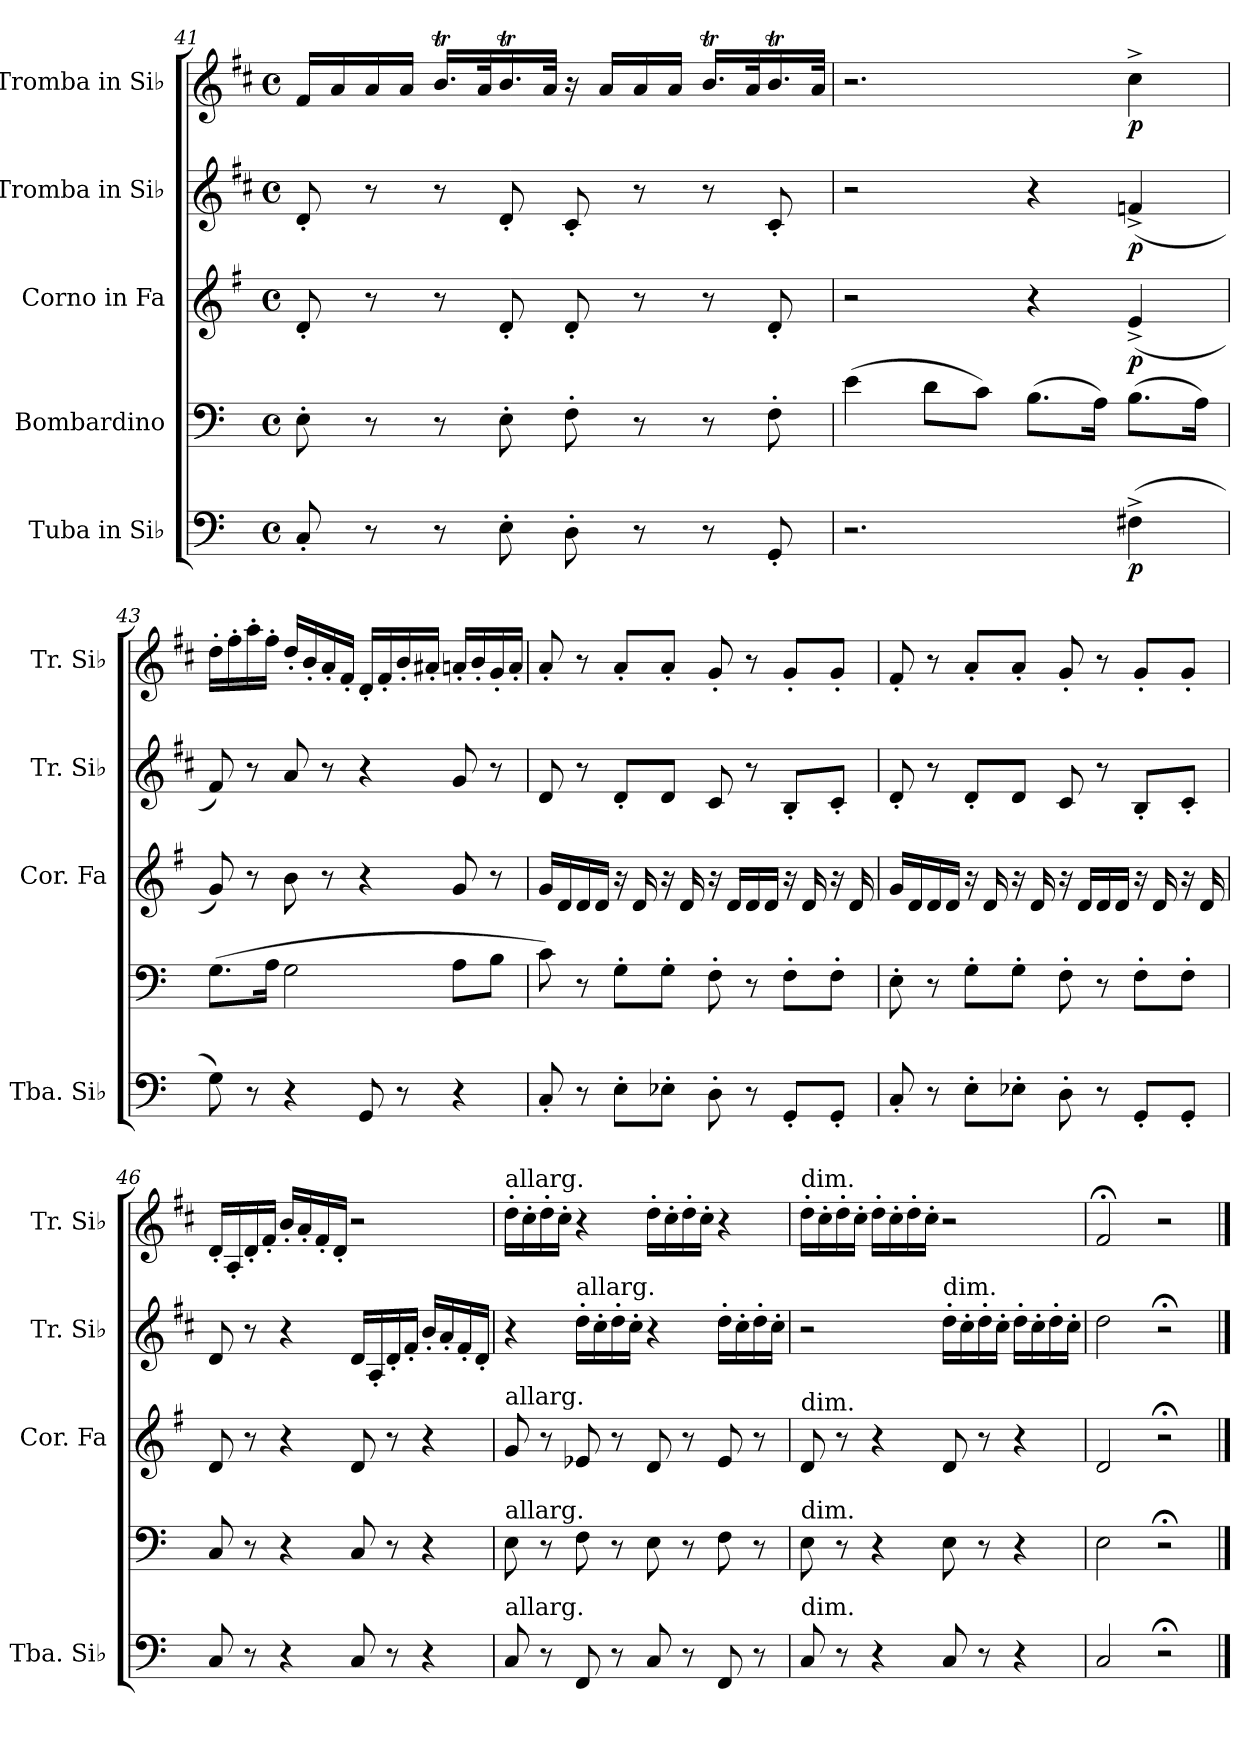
**kern	**dynam	**kern	**kern	**dynam	**kern	**dynam	**kern	**dynam
*part5	*part5	*part4	*part3	*part3	*part2	*part2	*part1	*part1
*staff5	*staff5	*staff4	*staff3	*staff3	*staff2	*staff2	*staff1	*staff1
*I"Tuba in Si♭	*	*I"Bombardino	*I"Corno in Fa	*	*I"Tromba in Si♭	*	*I"Tromba in Si♭	*
*I'Tba. Si♭	*	*	*I'Cor. Fa	*	*I'Tr. Si♭	*	*I'Tr. Si♭	*
*clefF4	*	*clefF4	*clefG2	*	*clefG2	*	*clefG2	*
*	*	*	*ITrd4c7	*	*ITrd1c2	*	*ITrd1c2	*
*k[]	*	*k[]	*k[]	*	*k[]	*	*k[]	*
*M4/4	*	*M4/4	*M4/4	*	*M4/4	*	*M4/4	*
*met(c)	*	*met(c)	*met(c)	*	*met(c)	*	*met(c)	*
=41	=41	=41	=41	=41	=41	=41	=41	=41
8C'/	.	8E'\	8G'/	.	8c'/	.	16e/LL	.
.	.	.	.	.	.	.	16g/	.
8r	.	8r	8r	.	8r	.	16g/	.
.	.	.	.	.	.	.	16g/JJ	.
8r	.	8r	8r	.	8r	.	16.aT/LL	.
.	.	.	.	.	.	.	32g/K	.
8E'\	.	8E'\	8G'/	.	8c'/	.	16.aT/	.
.	.	.	.	.	.	.	32g/JJk	.
8D'\	.	8F'\	8G'/	.	8B'/	.	16r	.
.	.	.	.	.	.	.	16g/LL	.
8r	.	8r	8r	.	8r	.	16g/	.
.	.	.	.	.	.	.	16g/JJ	.
8r	.	8r	8r	.	8r	.	16.aT/LL	.
.	.	.	.	.	.	.	32g/K	.
8GG'/	.	8F'\	8G'/	.	8B'/	.	16.aT/	.
.	.	.	.	.	.	.	32g/JJk	.
!!LO:PB:g=z
=42	=42	=42	=42	=42	=42	=42	=42	=42
2.r	.	(>4e\	2r	.	2r	.	2.r	.
.	.	8d\L	.	.	.	.	.	.
.	.	8c\J)	.	.	.	.	.	.
.	.	(>8.B\L	4r	.	4r	.	.	.
.	.	16A\Jk)	.	.	.	.	.	.
!	!LO:DY:b	!	!	!LO:DY:b	!	!LO:DY:b	!	!LO:DY:b
(>4F#X^\	p	(>8.B\L	(<4A^/	p	(<4e-X^/	p	4b^\	p
.	.	16A\Jk)	.	.	.	.	.	.
=43	=43	=43	=43	=43	=43	=43	=43	=43
8G\)	.	(>8.G\L	8c/)	.	8e/)	.	16cc'\LL	.
.	.	.	.	.	.	.	16ee'\	.
8r	.	.	8r	.	8r	.	16gg'\	.
.	.	16A\Jk	.	.	.	.	16ee'\JJ	.
4r	.	2G\	8e\	.	8g/	.	16cc'/LL	.
.	.	.	.	.	.	.	16a'/	.
.	.	.	8r	.	8r	.	16g'/	.
.	.	.	.	.	.	.	16e'/JJ	.
8GG/	.	.	4r	.	4r	.	16c'/LL	.
.	.	.	.	.	.	.	16e'/	.
8r	.	.	.	.	.	.	16a'/	.
.	.	.	.	.	.	.	16g#X'/JJ	.
4r	.	8A\L	8c/	.	8f/	.	16gn'/LL	.
.	.	.	.	.	.	.	16a'/	.
.	.	8B\J	8r	.	8r	.	16f'/	.
.	.	.	.	.	.	.	16g'/JJ	.
!!LO:LB:g=z
=44	=44	=44	=44	=44	=44	=44	=44	=44
8C'/	.	8c\)	16c/LL	.	8c/	.	8g'/	.
.	.	.	16G/	.	.	.	.	.
8r	.	8r	16G/	.	8r	.	8r	.
.	.	.	16G/JJ	.	.	.	.	.
8E'\L	.	8G'\L	16r	.	8c'/L	.	8g'/L	.
.	.	.	16G/	.	.	.	.	.
8E-X'\J	.	8G'\J	16r	.	8c/J	.	8g'/J	.
.	.	.	16G/	.	.	.	.	.
8D'\	.	8F'\	16r	.	8B/	.	8f'/	.
.	.	.	16G/LL	.	.	.	.	.
8r	.	8r	16G/	.	8r	.	8r	.
.	.	.	16G/JJ	.	.	.	.	.
8GG'/L	.	8F'\L	16r	.	8A'/L	.	8f'/L	.
.	.	.	16G/	.	.	.	.	.
8GG'/J	.	8F'\J	16r	.	8B'/J	.	8f'/J	.
.	.	.	16G/	.	.	.	.	.
=45	=45	=45	=45	=45	=45	=45	=45	=45
8C'/	.	8E'\	16c/LL	.	8c'/	.	8e'/	.
.	.	.	16G/	.	.	.	.	.
8r	.	8r	16G/	.	8r	.	8r	.
.	.	.	16G/JJ	.	.	.	.	.
8E'\L	.	8G'\L	16r	.	8c'/L	.	8g'/L	.
.	.	.	16G/	.	.	.	.	.
8E-X'\J	.	8G'\J	16r	.	8c/J	.	8g'/J	.
.	.	.	16G/	.	.	.	.	.
8D'\	.	8F'\	16r	.	8B/	.	8f'/	.
.	.	.	16G/LL	.	.	.	.	.
8r	.	8r	16G/	.	8r	.	8r	.
.	.	.	16G/JJ	.	.	.	.	.
8GG'/L	.	8F'\L	16r	.	8A'/L	.	8f'/L	.
.	.	.	16G/	.	.	.	.	.
8GG'/J	.	8F'\J	16r	.	8B'/J	.	8f'/J	.
.	.	.	16G/	.	.	.	.	.
!!LO:PB:g=z
=46	=46	=46	=46	=46	=46	=46	=46	=46
8C/	.	8C/	8G/	.	8c/	.	16c'/LL	.
.	.	.	.	.	.	.	16G'/	.
8r	.	8r	8r	.	8r	.	16c'/	.
.	.	.	.	.	.	.	16e'/JJ	.
4r	.	4r	4r	.	4r	.	16a'/LL	.
.	.	.	.	.	.	.	16g'/	.
.	.	.	.	.	.	.	16e'/	.
.	.	.	.	.	.	.	16c'/JJ	.
8C/	.	8C/	8G/	.	16c/LL	.	2r	.
.	.	.	.	.	16G'/	.	.	.
8r	.	8r	8r	.	16c'/	.	.	.
.	.	.	.	.	16e'/JJ	.	.	.
4r	.	4r	4r	.	16a'/LL	.	.	.
.	.	.	.	.	16g'/	.	.	.
.	.	.	.	.	16e'/	.	.	.
.	.	.	.	.	16c'/JJ	.	.	.
=47	=47	=47	=47	=47	=47	=47	=47	=47
!	!	!	!	!	!	!	!LO:TX:a:t=allarg.	!
!	!	!	!LO:TX:a:t=allarg.	!	!	!	!	!
!	!	!LO:TX:a:t=allarg.	!	!	!	!	!	!
!LO:TX:a:t=allarg.	!	!	!	!	!	!	!	!
8C/	.	8E\	8c/	.	4r	.	16cc'\LL	.
.	.	.	.	.	.	.	16b'\	.
8r	.	8r	8r	.	.	.	16cc'\	.
.	.	.	.	.	.	.	16b'\JJ	.
!	!	!	!	!	!LO:TX:a:t=allarg.	!	!	!
8FF/	.	8F\	8A-X/	.	16cc'\LL	.	4r	.
.	.	.	.	.	16b'\	.	.	.
8r	.	8r	8r	.	16cc'\	.	.	.
.	.	.	.	.	16b'\JJ	.	.	.
8C/	.	8E\	8G/	.	4r	.	16cc'\LL	.
.	.	.	.	.	.	.	16b'\	.
8r	.	8r	8r	.	.	.	16cc'\	.
.	.	.	.	.	.	.	16b'\JJ	.
8FF/	.	8F\	8A-/	.	16cc'\LL	.	4r	.
.	.	.	.	.	16b'\	.	.	.
8r	.	8r	8r	.	16cc'\	.	.	.
.	.	.	.	.	16b'\JJ	.	.	.
!!LO:LB:g=z
=48	=48	=48	=48	=48	=48	=48	=48	=48
!	!	!	!	!	!	!	!LO:TX:a:t=dim.	!
!	!	!	!LO:TX:a:t=dim.	!	!	!	!	!
!	!	!LO:TX:a:t=dim.	!	!	!	!	!	!
!LO:TX:a:t=dim.	!	!	!	!	!	!	!	!
8C/	.	8E\	8G/	.	2r	.	16cc'\LL	.
.	.	.	.	.	.	.	16b'\	.
8r	.	8r	8r	.	.	.	16cc'\	.
.	.	.	.	.	.	.	16b'\JJ	.
4r	.	4r	4r	.	.	.	16cc'\LL	.
.	.	.	.	.	.	.	16b'\	.
.	.	.	.	.	.	.	16cc'\	.
.	.	.	.	.	.	.	16b'\JJ	.
!	!	!	!	!	!LO:TX:a:t=dim.	!	!	!
8C/	.	8E\	8G/	.	16cc'\LL	.	2r	.
.	.	.	.	.	16b'\	.	.	.
8r	.	8r	8r	.	16cc'\	.	.	.
.	.	.	.	.	16b'\JJ	.	.	.
4r	.	4r	4r	.	16cc'\LL	.	.	.
.	.	.	.	.	16b'\	.	.	.
.	.	.	.	.	16cc'\	.	.	.
.	.	.	.	.	16b'\JJ	.	.	.
=49	=49	=49	=49	=49	=49	=49	=49	=49
2C/	.	2E\	2G/	.	2cc\	.	2e;</	.
2r;<	.	2r;<	2r;<	.	2r;<	.	2r	.
==	==	==	==	==	==	==	==	==
*-	*-	*-	*-	*-	*-	*-	*-	*-
